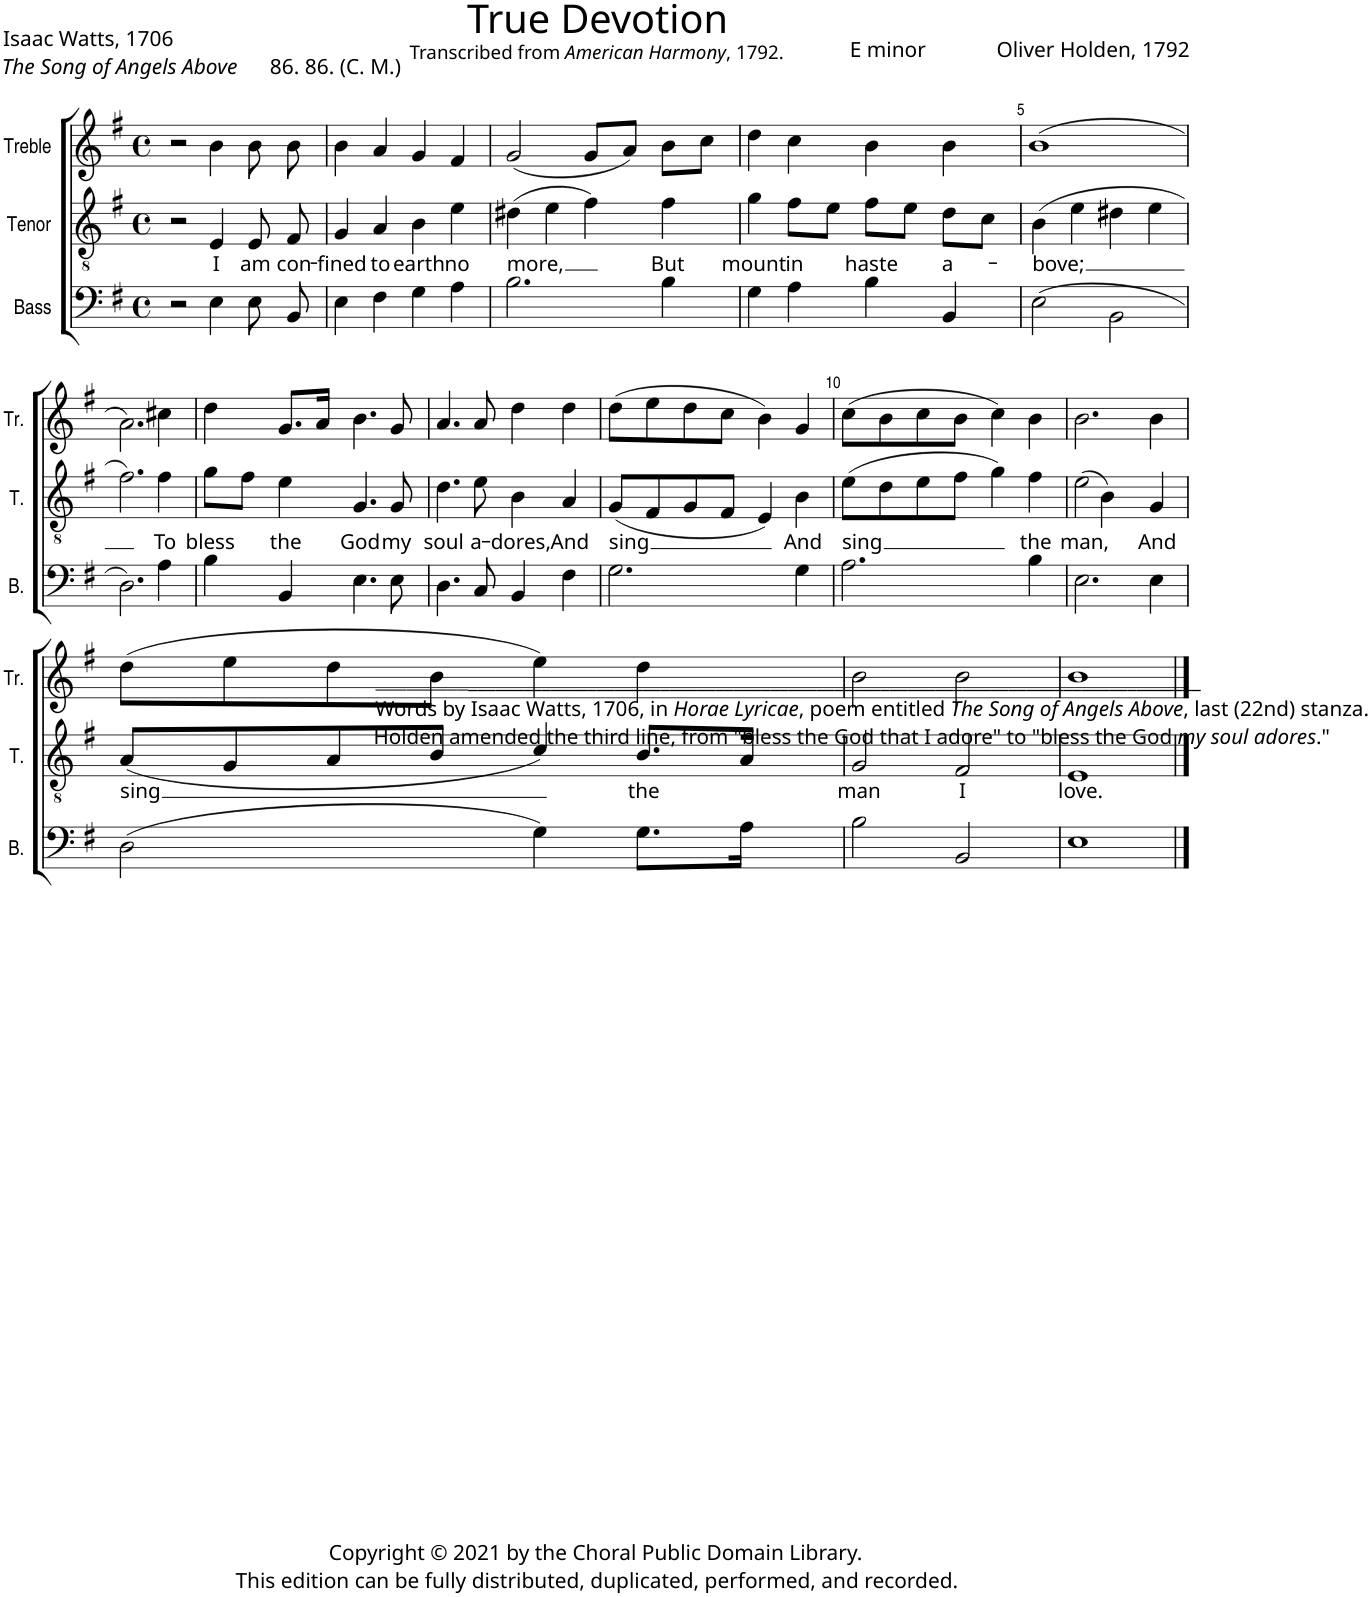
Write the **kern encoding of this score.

**kern	**kern	**text	**kern
*part3	*part2	*part2	*part1
*staff3	*staff2	*staff2	*staff1
*I"Bass	*I"Tenor	*	*I"Treble
*I'B.	*I'T.	*	*I'Tr.
*clefF4	*clefGv2	*	*clefG2
*k[f#]	*k[f#]	*	*k[f#]
*M4/4	*M4/4	*	*M4/4
*met(c)	*met(c)	*	*met(c)
=1	=1	=1	=1
2r	2r	.	2r
!	!	!LO:LY:b	!
4E\	4E/	I	4b\
!	!	!LO:LY:b	!
8E\	8E/	am	8b\
!	!	!LO:LY:b	!
8BB/	8F#/	con-	8b\
=2	=2	=2	=2
!	!	!LO:LY:b	!
4E\	4G/	-fined	4b\
!	!	!LO:LY:b	!
4F#\	4A/	to	4a/
!	!	!LO:LY:b	!
4G\	4B\	earth	4g/
!	!	!LO:LY:b	!
4A\	4e\	no	4f#/
=3	=3	=3	=3
!	!	!LO:LY:b	!
2.B\	(4d#X\	more,	(2g/
.	4e\	.	.
.	4f#\)	.	8g/L
.	.	.	8a/J)
!	!	!LO:LY:b	!
4B\	4f#\	But	8b\L
.	.	.	8cc\J
=4	=4	=4	=4
!	!	!LO:LY:b	!
4G\	4g\	mount	4dd\
!	!	!LO:LY:b	!
4A\	8f#\L	in	4cc\
.	8e\J	.	.
!	!	!LO:LY:b	!
4B\	8f#\L	haste	4b\
.	8e\J	.	.
!	!	!LO:LY:b	!
4BB/	8d\L	a-	4b\
.	8c\J	.	.
=5	=5	=5	=5
!	!	!LO:LY:b	!
(2E\	(4B\	-bove;	(1b
.	4e\	.	.
2BB\	4d#X\	.	.
.	4e\	.	.
!!LO:LB:g=z
=6	=6	=6	=6
2.D\)	2.f#\)	.	2.a\)
!	!	!LO:LY:b	!
4A\	4f#\	To	4cc#X\
=7	=7	=7	=7
!	!	!LO:LY:b	!
4B\	8g\L	bless	4dd\
.	8f#\J	.	.
!	!	!LO:LY:b	!
4BB/	4e\	the	8.g/L
.	.	.	16a/Jk
!	!	!LO:LY:b	!
4.E\	4.G/	God	4.b\
!	!	!LO:LY:b	!
8E\	8G/	my	8g/
=8	=8	=8	=8
!LO:TX:b:t=_________	!	!	!
!LO:TX:b:t=________________________________________________________________________________	!	!	!
!LO:TX:b:t=Words by Isaac Watts, 1706, in	!	!	!
!LO:TX:b:i:t=Horae Lyricae	!	!	!
!LO:TX:b:t=, poem entitled	!	!	!
!LO:TX:b:i:t=The Song of Angels Above	!	!	!
!LO:TX:b:t=, last (22nd) stanza.	!	!	!
!LO:TX:b:t=Holden amended the third line, from "bless the God that I adore" to "bless the God	!	!	!
!LO:TX:b:i:t=my soul adores	!	!	!
!LO:TX:b:t=."	!	!	!
!	!	!LO:LY:b	!
4.D\	4.d\	soul	4.a/
!	!	!LO:LY:b	!
8C/	8e\	a-	8a/
!	!	!LO:LY:b	!
4BB/	4B\	-dores,	4dd\
!	!	!LO:LY:b	!
4F#\	4A/	And	4dd\
=9	=9	=9	=9
!	!	!LO:LY:b	!
2.G\	(8G/L	sing	(8dd\L
.	8F#/	.	8ee\
.	8G/	.	8dd\
.	8F#/J	.	8cc\J
.	4E/)	.	4b\)
!	!	!LO:LY:b	!
4G\	4B\	And	4g/
=10	=10	=10	=10
!	!	!LO:LY:b	!
2.A\	(8e\L	sing	(8cc\L
.	8d\	.	8b\
.	8e\	.	8cc\
.	8f#\J	.	8b\J
.	4g\)	.	4cc\)
!	!	!LO:LY:b	!
4B\	4f#\	the	4b\
=11	=11	=11	=11
!	!	!LO:LY:b	!
2.E\	(2e\	man,	2.b\
.	4B\)	.	.
!	!	!LO:LY:b	!
4E\	4G/	And	4b\
!!LO:LB:g=z
=12	=12	=12	=12
!	!	!LO:LY:b	!
(2D\	(8A/L	sing	(8dd\L
.	8G/	.	8ee\
.	8A/	.	8dd\
.	8B/J	.	8b\J
4G\)	4c/)	.	4ee\)
!	!	!LO:LY:b	!
8.G\L	8.B/L	the	4dd\
16A\Jk	16A/Jk	.	.
=13	=13	=13	=13
!	!	!LO:LY:b	!
2B\	2G/	man	2b\
!	!	!LO:LY:b	!
2BB/	2F#/	I	2b\
=14	=14	=14	=14
!	!	!LO:LY:b	!
1E	1E	love.	1b
==	==	==	==
*-	*-	*-	*-
